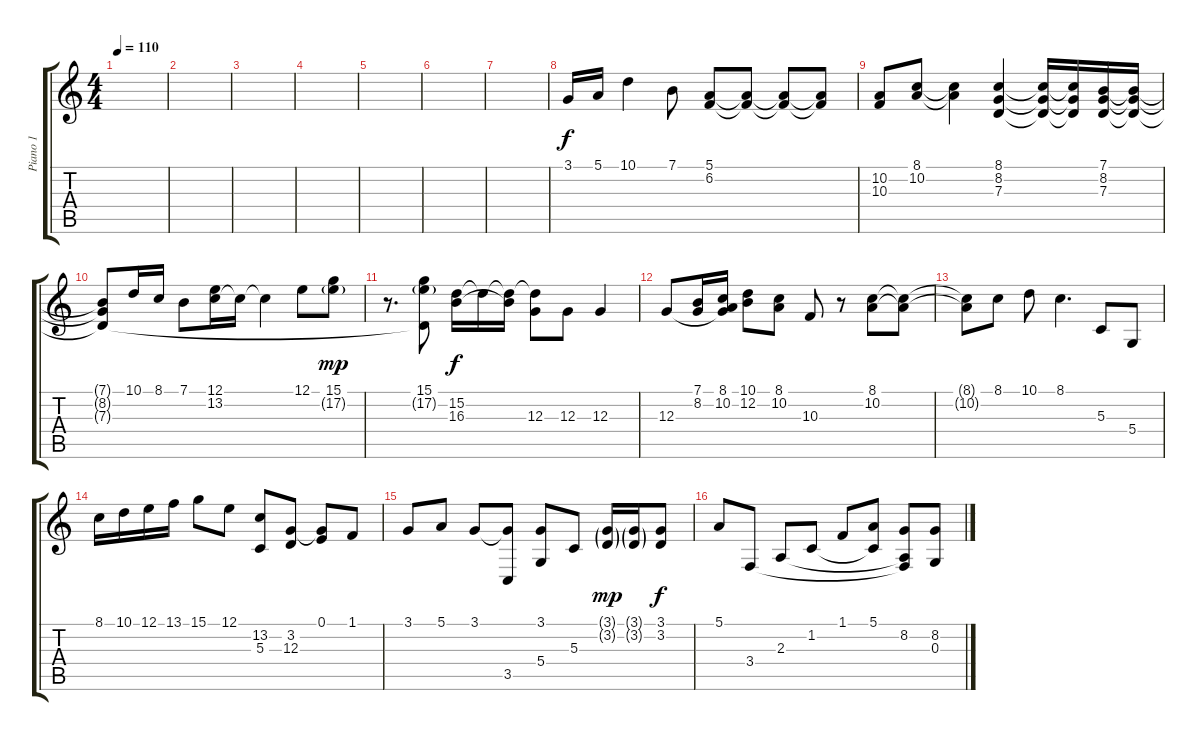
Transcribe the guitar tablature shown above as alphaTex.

\track ("Piano 1" "Piano 1") {instrument acousticgrandpiano}
\staff {score tabs}
\tuning (E4 B3 G3 D3 A2 E2) {hide}
\ts (4 4)
\tempo 110
\clef g2
\ks c
|
|
|
|
|
|
|
3.1.16 5.1.16 10.1.4 7.1.8 (5.1 6.2).8 (5.1{t} 6.2{t}).8 (5.1{t} 6.2{t}).8 (5.1{t} 6.2{t}).8 |
(10.2 10.3).8 (8.1 10.2).8 (8.1{t} 10.2{t}).4 (8.1 8.2 7.3).4 (8.1{t} 8.2{t} 7.3{t}).16 (8.1{t} 8.2{t} 7.3{t}).16 (7.1 8.2 7.3).16 (7.1{t} 8.2{t} 7.3{t}).16 |
(7.1{t} 8.2{t} 7.3{t}).8 10.1.16 8.1.16 7.1.8 (12.1 13.2).16 13.2{t}.16 13.2{t}.4 12.1.8 (15.1 17.2{g}).8{dy mp} |
r.8{d} (15.1 17.2{g} 7.3{t}).8 (15.2 16.3).16{dy f} 15.2{t}.16 (15.2{t} 16.3{t}).16 (15.2{t} 12.3).8 12.3.8 12.3.4 |
12.3.8 (7.1 8.2).16 (8.1 10.2 12.3{t}).16 (10.1 12.2).8 (8.1 10.2).8 10.3.8 r.8 (8.1 10.2).8 (8.1{t} 10.2{t}).8 |
(8.1{t} 10.2{t}).8 8.1.8 10.1.8 8.1.4{d} 5.3.8 5.4.8 |
8.1.16 10.1.16 12.1.16 13.1.16 15.1.8 12.1.8 (13.2 5.3).8 (3.2 12.3).8 (0.1 12.3{t}).8 1.1.8 |
3.1.8 5.1.8 3.1.8 (3.1{t} 3.5).8 (3.1 5.4).8 5.3.8 (3.1{g} 3.2{g}).16{dy mp} (3.1{g} 3.2{g}).16 (3.1 3.2).8{dy f} |
5.1.8 3.4.8 2.3.8 1.2.8 1.1.8 (5.1 1.2{t}).8 (8.2 2.3{t} 3.4{t}).8 (8.2 0.3).8
